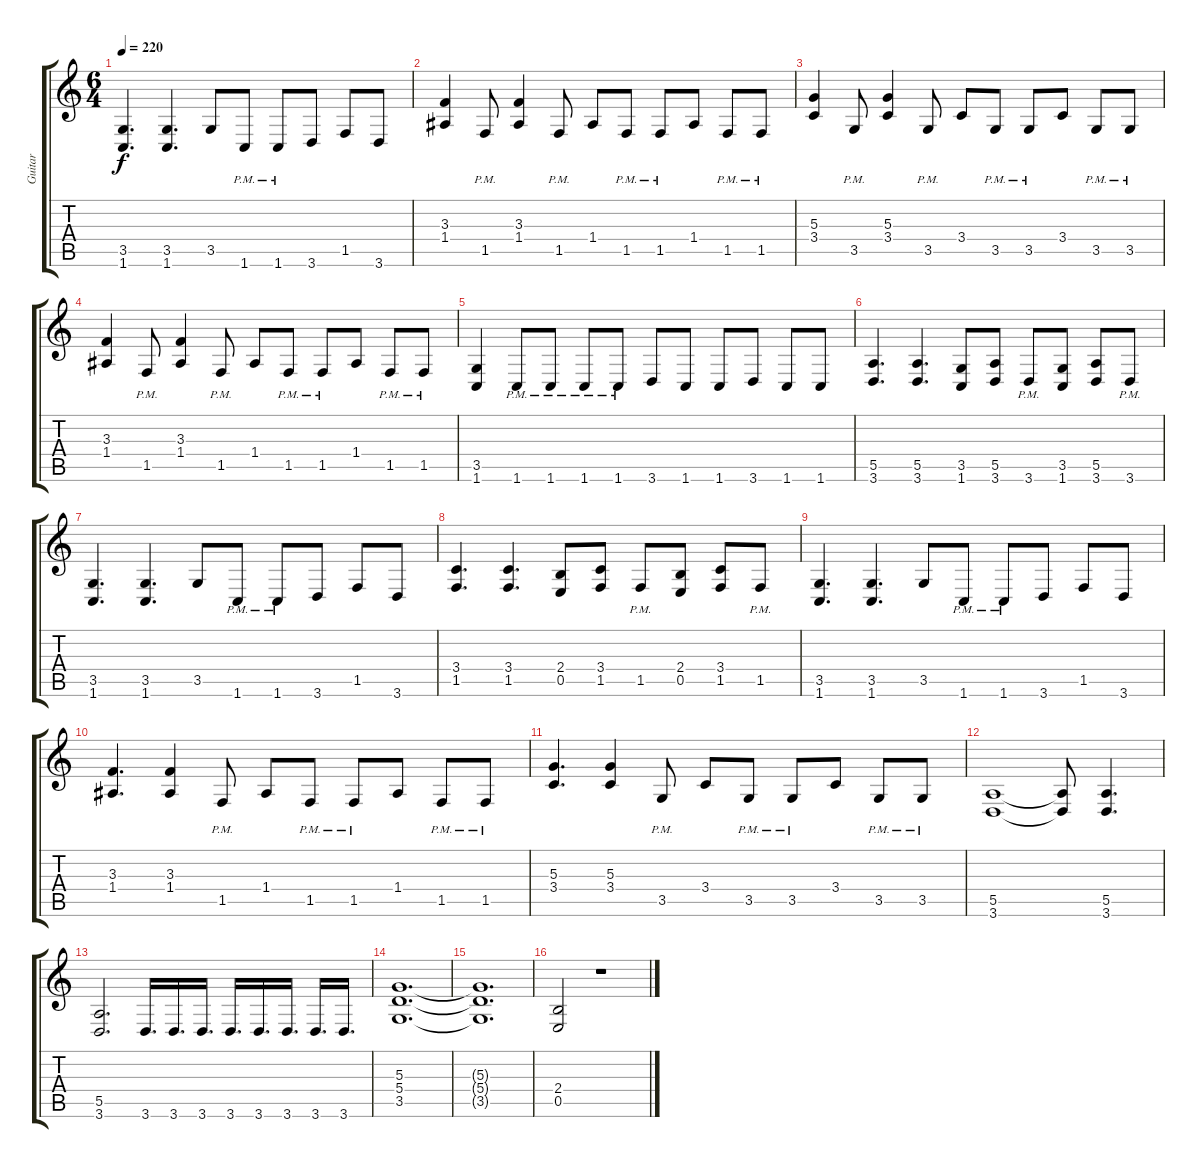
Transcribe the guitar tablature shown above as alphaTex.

\track ("Guitar" "Guitar") {instrument distortionguitar}
\staff {score tabs}
\tuning (B3 Gb3 D3 A2 E2 B1) {hide}
\ts (6 4)
\tempo 220
\clef g2
\ks c
(3.5 1.6).4{d dy f} (3.5 1.6).4{d} 3.5.8 1.6{pm}.8 1.6{pm}.8 3.6.8 1.5.8 3.6.8 |
(3.3 1.4).4 1.5{pm}.8 (3.3 1.4).4 1.5{pm}.8 1.4.8 1.5{pm}.8 1.5{pm}.8 1.4.8 1.5{pm}.8 1.5{pm}.8 |
(5.3 3.4).4 3.5{pm}.8 (5.3 3.4).4 3.5{pm}.8 3.4.8 3.5{pm}.8 3.5{pm}.8 3.4.8 3.5{pm}.8 3.5{pm}.8 |
(3.3 1.4).4 1.5{pm}.8 (3.3 1.4).4 1.5{pm}.8 1.4.8 1.5{pm}.8 1.5{pm}.8 1.4.8 1.5{pm}.8 1.5{pm}.8 |
(3.5 1.6).4 1.6{pm}.8 1.6{pm}.8 1.6{pm}.8 1.6{pm}.8 3.6.8 1.6.8 1.6.8 3.6.8 1.6.8 1.6.8 |
(5.5 3.6).4{d} (5.5 3.6).4{d} (3.5 1.6).8 (5.5 3.6).8 3.6{pm}.8 (3.5 1.6).8 (5.5 3.6).8 3.6{pm}.8 |
(3.5 1.6).4{d} (3.5 1.6).4{d} 3.5.8 1.6{pm}.8 1.6{pm}.8 3.6.8 1.5.8 3.6.8 |
(3.4 1.5).4{d} (3.4 1.5).4{d} (2.4 0.5).8 (3.4 1.5).8 1.5{pm}.8 (2.4 0.5).8 (3.4 1.5).8 1.5{pm}.8 |
(3.5 1.6).4{d} (3.5 1.6).4{d} 3.5.8 1.6{pm}.8 1.6{pm}.8 3.6.8 1.5.8 3.6.8 |
(3.3 1.4).4{d} (3.3 1.4).4 1.5{pm}.8 1.4.8 1.5{pm}.8 1.5{pm}.8 1.4.8 1.5{pm}.8 1.5{pm}.8 |
(5.3 3.4).4{d} (5.3 3.4).4 3.5{pm}.8 3.4.8 3.5{pm}.8 3.5{pm}.8 3.4.8 3.5{pm}.8 3.5{pm}.8 |
(5.5 3.6).1 (5.5{t} 3.6{t}).8 (5.5 3.6).4{d} |
(5.5 3.6).2{d} 3.6.16{d} 3.6.16{d} 3.6.16{d} 3.6.16{d} 3.6.16{d} 3.6.16{d} 3.6.16{d} 3.6.16{d} |
(5.3 5.4 3.5).1{d} |
(5.3{t} 5.4{t} 3.5{t}).1{d} |
(2.4 0.5).2 r.1
